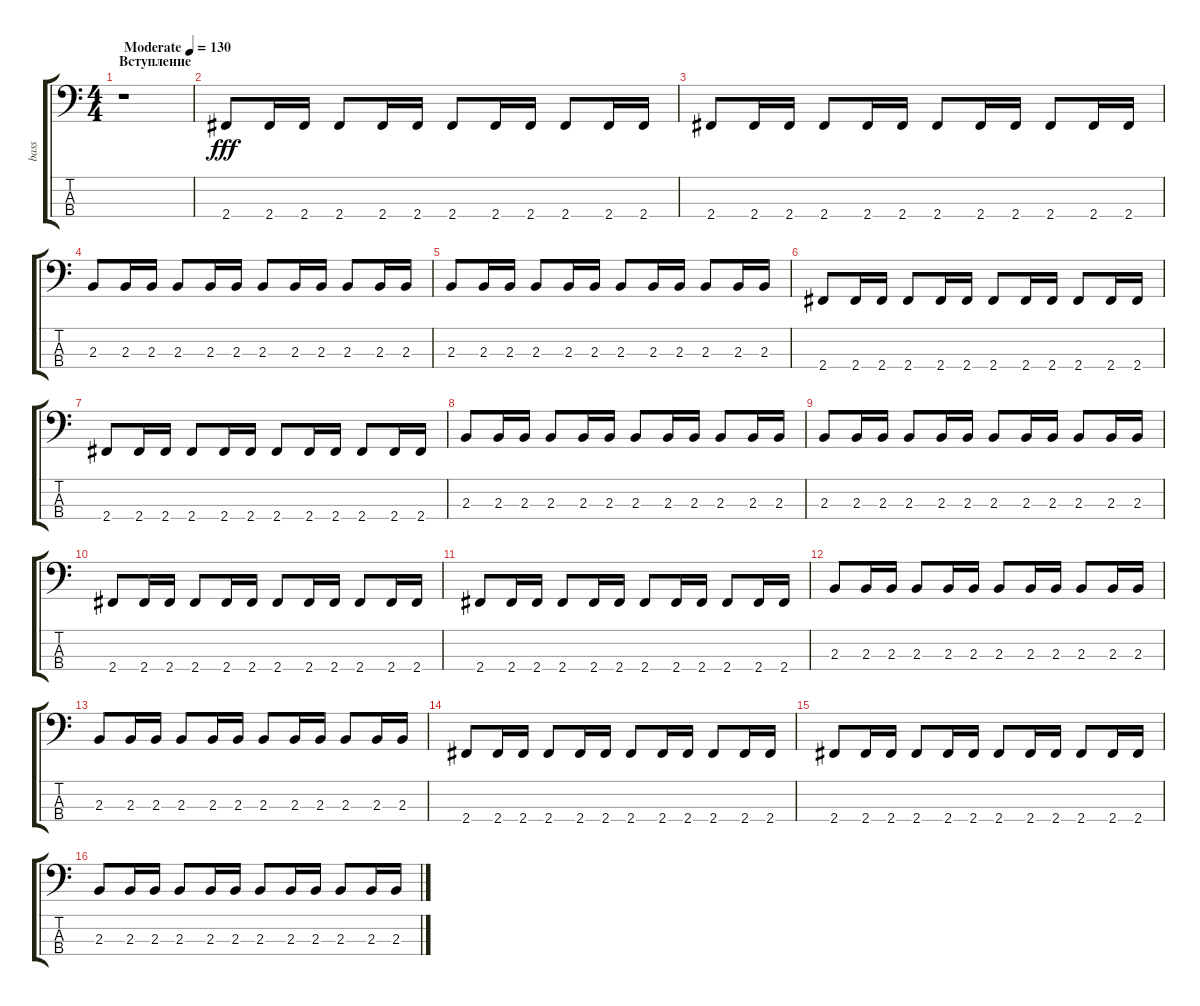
\track ("bass" "bass") {solo instrument electricbassfinger}
\staff {score tabs}
\tuning (G2 D2 A1 E1) {hide}
\ts (4 4)
\section ("" "Вступление")
\tempo (130 "Moderate")
\clef f4
\ks c
r.1{dy fff instrument electricbassfinger} |
2.4.8 2.4.16 2.4.16 2.4.8 2.4.16 2.4.16 2.4.8 2.4.16 2.4.16 2.4.8 2.4.16 2.4.16 |
2.4.8 2.4.16 2.4.16 2.4.8 2.4.16 2.4.16 2.4.8 2.4.16 2.4.16 2.4.8 2.4.16 2.4.16 |
2.3.8 2.3.16 2.3.16 2.3.8 2.3.16 2.3.16 2.3.8 2.3.16 2.3.16 2.3.8 2.3.16 2.3.16 |
2.3.8 2.3.16 2.3.16 2.3.8 2.3.16 2.3.16 2.3.8 2.3.16 2.3.16 2.3.8 2.3.16 2.3.16 |
2.4.8 2.4.16 2.4.16 2.4.8 2.4.16 2.4.16 2.4.8 2.4.16 2.4.16 2.4.8 2.4.16 2.4.16 |
2.4.8 2.4.16 2.4.16 2.4.8 2.4.16 2.4.16 2.4.8 2.4.16 2.4.16 2.4.8 2.4.16 2.4.16 |
2.3.8 2.3.16 2.3.16 2.3.8 2.3.16 2.3.16 2.3.8 2.3.16 2.3.16 2.3.8 2.3.16 2.3.16 |
2.3.8 2.3.16 2.3.16 2.3.8 2.3.16 2.3.16 2.3.8 2.3.16 2.3.16 2.3.8 2.3.16 2.3.16 |
2.4.8 2.4.16 2.4.16 2.4.8 2.4.16 2.4.16 2.4.8 2.4.16 2.4.16 2.4.8 2.4.16 2.4.16 |
2.4.8 2.4.16 2.4.16 2.4.8 2.4.16 2.4.16 2.4.8 2.4.16 2.4.16 2.4.8 2.4.16 2.4.16 |
2.3.8 2.3.16 2.3.16 2.3.8 2.3.16 2.3.16 2.3.8 2.3.16 2.3.16 2.3.8 2.3.16 2.3.16 |
2.3.8 2.3.16 2.3.16 2.3.8 2.3.16 2.3.16 2.3.8 2.3.16 2.3.16 2.3.8 2.3.16 2.3.16 |
2.4.8 2.4.16 2.4.16 2.4.8 2.4.16 2.4.16 2.4.8 2.4.16 2.4.16 2.4.8 2.4.16 2.4.16 |
2.4.8 2.4.16 2.4.16 2.4.8 2.4.16 2.4.16 2.4.8 2.4.16 2.4.16 2.4.8 2.4.16 2.4.16 |
2.3.8 2.3.16 2.3.16 2.3.8 2.3.16 2.3.16 2.3.8 2.3.16 2.3.16 2.3.8 2.3.16 2.3.16
